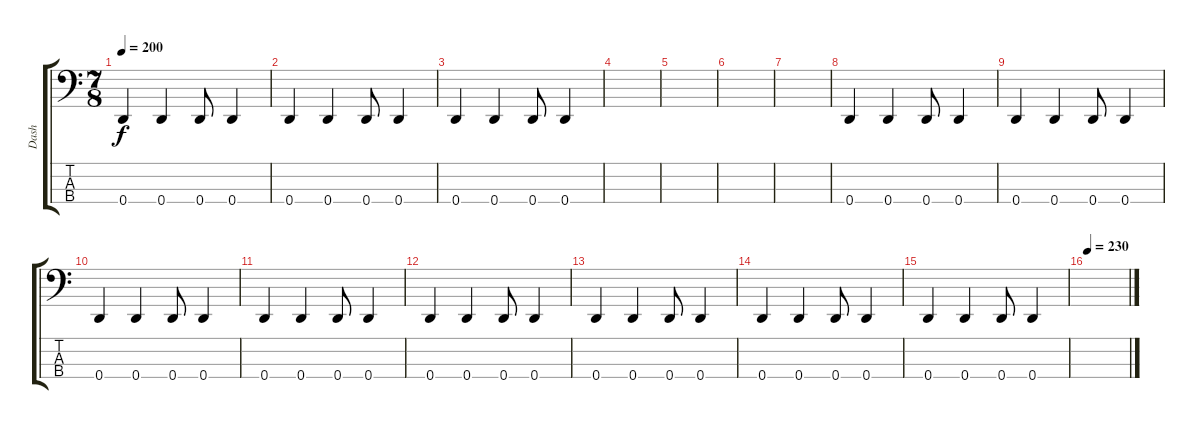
\track ("Dash" "Dash") {instrument electricbassfinger}
\staff {score tabs}
\tuning (G2 D2 A1 D1) {hide}
\ts (7 8)
\tempo 200
\clef f4
\ks c
0.4.4{dy f} 0.4.4 0.4.8 0.4.4 |
0.4.4 0.4.4 0.4.8 0.4.4 |
0.4.4 0.4.4 0.4.8 0.4.4 |
|
|
|
|
0.4.4 0.4.4 0.4.8 0.4.4 |
0.4.4 0.4.4 0.4.8 0.4.4 |
0.4.4 0.4.4 0.4.8 0.4.4 |
0.4.4 0.4.4 0.4.8 0.4.4 |
0.4.4 0.4.4 0.4.8 0.4.4 |
0.4.4 0.4.4 0.4.8 0.4.4 |
0.4.4 0.4.4 0.4.8 0.4.4 |
0.4.4 0.4.4 0.4.8 0.4.4 |
\tempo 230
